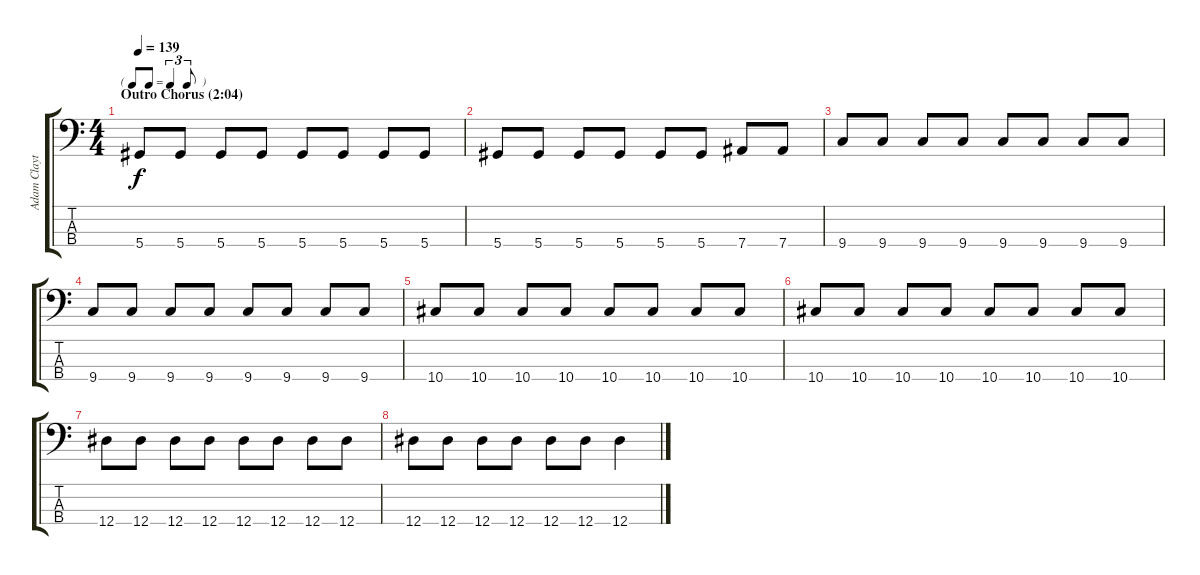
\track ("Adam Clayton" "Adam Clayt") {instrument electricbassfinger}
\staff {score tabs}
\tuning (Gb2 Db2 Ab1 Eb1) {hide}
\ts (4 4)
\tf triplet8th
\section ("" "Outro Chorus (2:04)")
\tempo 139
\clef f4
\ks c
5.4.8{dy f volume 9} 5.4.8 5.4.8 5.4.8 5.4.8 5.4.8 5.4.8 5.4.8 |
5.4.8 5.4.8 5.4.8 5.4.8 5.4.8 5.4.8 7.4.8 7.4.8 |
9.4.8{volume 6} 9.4.8 9.4.8 9.4.8 9.4.8 9.4.8 9.4.8 9.4.8 |
9.4.8 9.4.8 9.4.8 9.4.8 9.4.8 9.4.8 9.4.8 9.4.8 |
10.4.8{volume 3} 10.4.8 10.4.8 10.4.8 10.4.8 10.4.8 10.4.8 10.4.8 |
10.4.8 10.4.8 10.4.8 10.4.8 10.4.8 10.4.8 10.4.8 10.4.8 |
12.4.8{volume 0} 12.4.8 12.4.8 12.4.8 12.4.8 12.4.8 12.4.8 12.4.8 |
12.4.8 12.4.8 12.4.8 12.4.8 12.4.8 12.4.8 12.4.4
